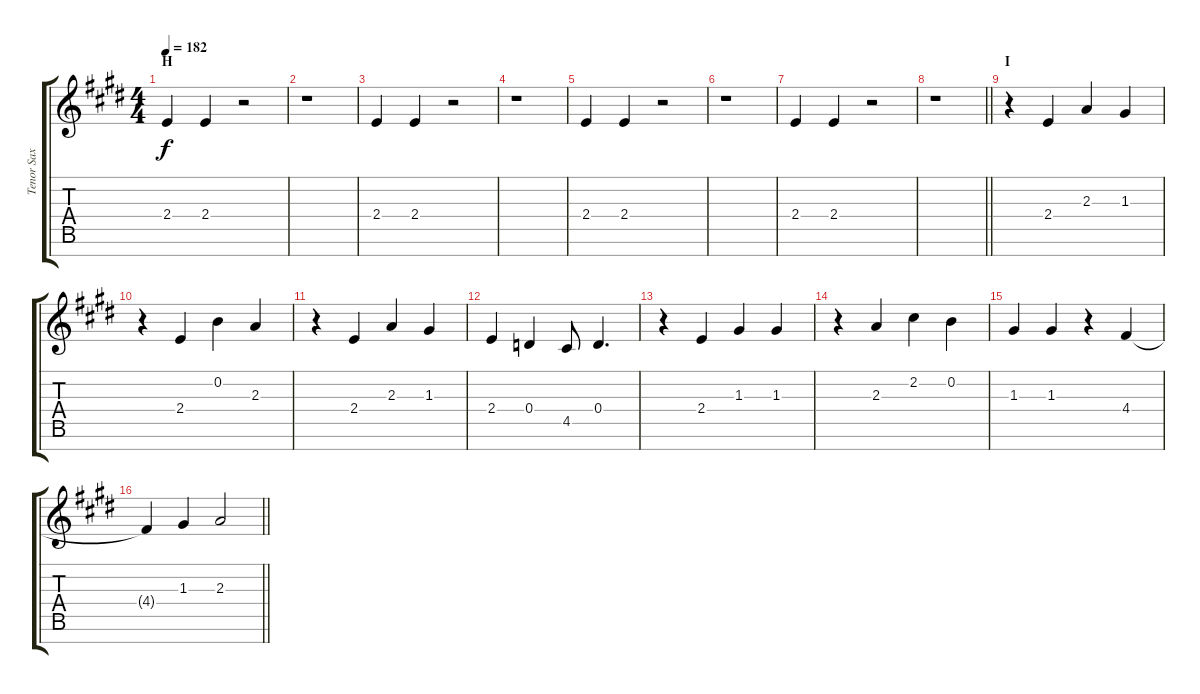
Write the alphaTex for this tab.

\track ("Tenor Sax" "Tenor Sax") {instrument tenorsax}
\staff {score tabs}
\tuning (E5 B4 G4 D4 A3 E3 B2) {hide}
\ts (4 4)
\section ("" "H")
\tempo 182
\clef g2
\ks e
2.4.4{dy f} 2.4.4 r.2 |
r.1 |
2.4.4 2.4.4 r.2 |
r.1 |
2.4.4 2.4.4 r.2 |
r.1 |
2.4.4 2.4.4 r.2 |
\barLineRight lightlight
r.1 |
\section ("" "I")
r.4 2.4.4 2.3.4 1.3.4 |
r.4 2.4.4 0.2.4 2.3.4 |
r.4 2.4.4 2.3.4 1.3.4 |
2.4.4 0.4.4 4.5.8 0.4.4{d} |
r.4 2.4.4 1.3.4 1.3.4 |
r.4 2.3.4 2.2.4 0.2.4 |
1.3.4 1.3.4 r.4 4.4.4 |
\barLineRight lightlight
4.4{t}.4 1.3.4 2.3.2
